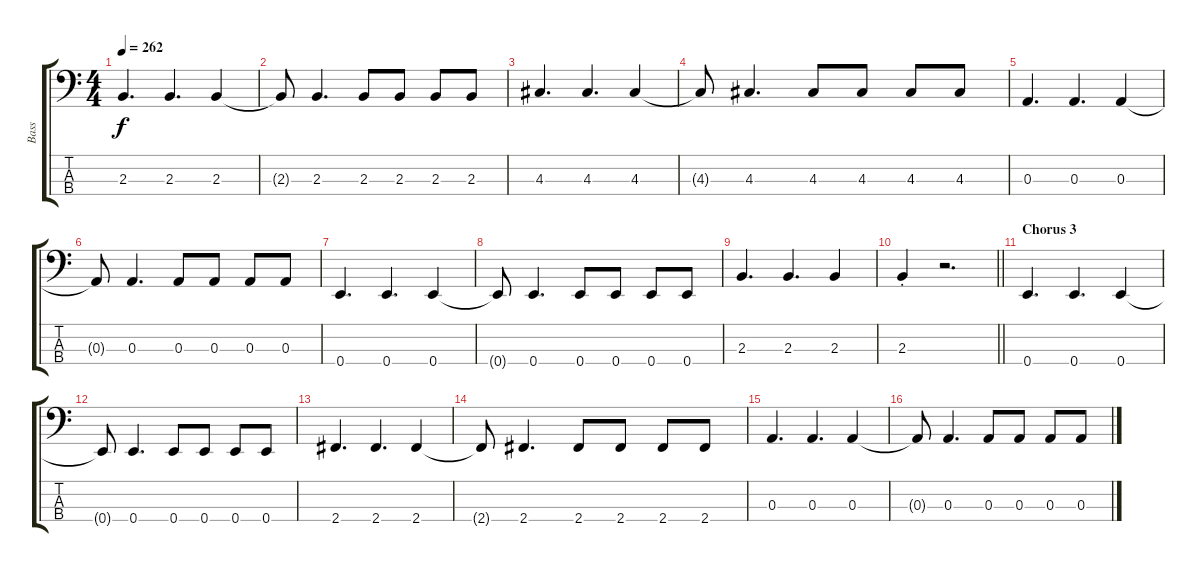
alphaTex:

\track ("Bass" "Bass") {instrument electricbassfinger}
\staff {score tabs}
\tuning (G2 D2 A1 E1) {hide}
\ts (4 4)
\tempo 262
\clef f4
\ks c
2.3.4{d dy f} 2.3.4{d} 2.3.4 |
2.3{t}.8 2.3.4{d} 2.3.8 2.3.8 2.3.8 2.3.8 |
4.3.4{d} 4.3.4{d} 4.3.4 |
4.3{t}.8 4.3.4{d} 4.3.8 4.3.8 4.3.8 4.3.8 |
0.3.4{d} 0.3.4{d} 0.3.4 |
0.3{t}.8 0.3.4{d} 0.3.8 0.3.8 0.3.8 0.3.8 |
0.4.4{d} 0.4.4{d} 0.4.4 |
0.4{t}.8 0.4.4{d} 0.4.8 0.4.8 0.4.8 0.4.8 |
2.3.4{d} 2.3.4{d} 2.3.4 |
\barLineRight lightlight
2.3{st}.4 r.2{d} |
\section ("" "Chorus 3")
0.4.4{d} 0.4.4{d} 0.4.4 |
0.4{t}.8 0.4.4{d} 0.4.8 0.4.8 0.4.8 0.4.8 |
2.4.4{d} 2.4.4{d} 2.4.4 |
2.4{t}.8 2.4.4{d} 2.4.8 2.4.8 2.4.8 2.4.8 |
0.3.4{d} 0.3.4{d} 0.3.4 |
0.3{t}.8 0.3.4{d} 0.3.8 0.3.8 0.3.8 0.3.8
